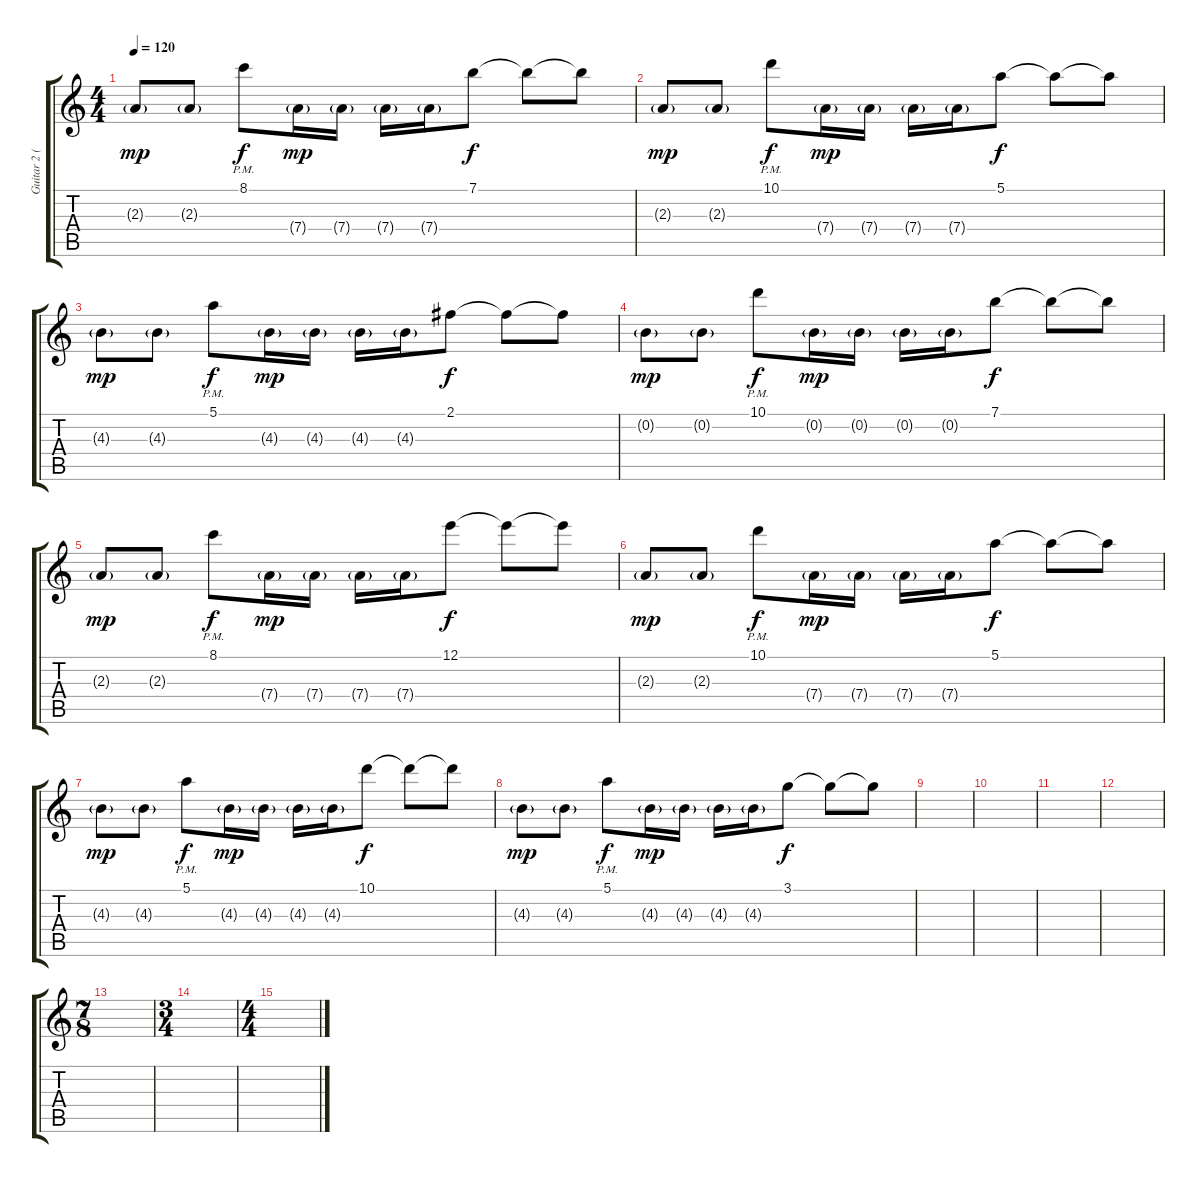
\track ("Guitar 2 (Solo guitar)" "Guitar 2 (") {instrument acousticguitarsteel}
\staff {score tabs}
\tuning (E4 B3 G3 D3 A2 E2) {hide}
\ts (4 4)
\tempo 120
\clef g2
\ks c
2.3{g}.8{dy mp} 2.3{g}.8 8.1{pm}.8{dy f} 7.4{g}.16{dy mp} 7.4{g}.16 7.4{g}.16 7.4{g}.16 7.1.8{dy f} 7.1{t}.8 7.1{t}.8 |
2.3{g}.8{dy mp} 2.3{g}.8 10.1{pm}.8{dy f} 7.4{g}.16{dy mp} 7.4{g}.16 7.4{g}.16 7.4{g}.16 5.1.8{dy f} 5.1{t}.8 5.1{t}.8 |
4.3{g}.8{dy mp} 4.3{g}.8 5.1{pm}.8{dy f} 4.3{g}.16{dy mp} 4.3{g}.16 4.3{g}.16 4.3{g}.16 2.1.8{dy f} 2.1{t}.8 2.1{t}.8 |
0.2{g}.8{dy mp} 0.2{g}.8 10.1{pm}.8{dy f} 0.2{g}.16{dy mp} 0.2{g}.16 0.2{g}.16 0.2{g}.16 7.1.8{dy f} 7.1{t}.8 7.1{t}.8 |
2.3{g}.8{dy mp} 2.3{g}.8 8.1{pm}.8{dy f} 7.4{g}.16{dy mp} 7.4{g}.16 7.4{g}.16 7.4{g}.16 12.1.8{dy f} 12.1{t}.8 12.1{t}.8 |
2.3{g}.8{dy mp} 2.3{g}.8 10.1{pm}.8{dy f} 7.4{g}.16{dy mp} 7.4{g}.16 7.4{g}.16 7.4{g}.16 5.1.8{dy f} 5.1{t}.8 5.1{t}.8 |
4.3{g}.8{dy mp} 4.3{g}.8 5.1{pm}.8{dy f} 4.3{g}.16{dy mp} 4.3{g}.16 4.3{g}.16 4.3{g}.16 10.1.8{dy f} 10.1{t}.8 10.1{t}.8 |
4.3{g}.8{dy mp} 4.3{g}.8 5.1{pm}.8{dy f} 4.3{g}.16{dy mp} 4.3{g}.16 4.3{g}.16 4.3{g}.16 3.1.8{dy f} 3.1{t}.8 3.1{t}.8 |
|
|
|
|
\ts (7 8)
|
\ts (3 4)
|
\ts (4 4)
